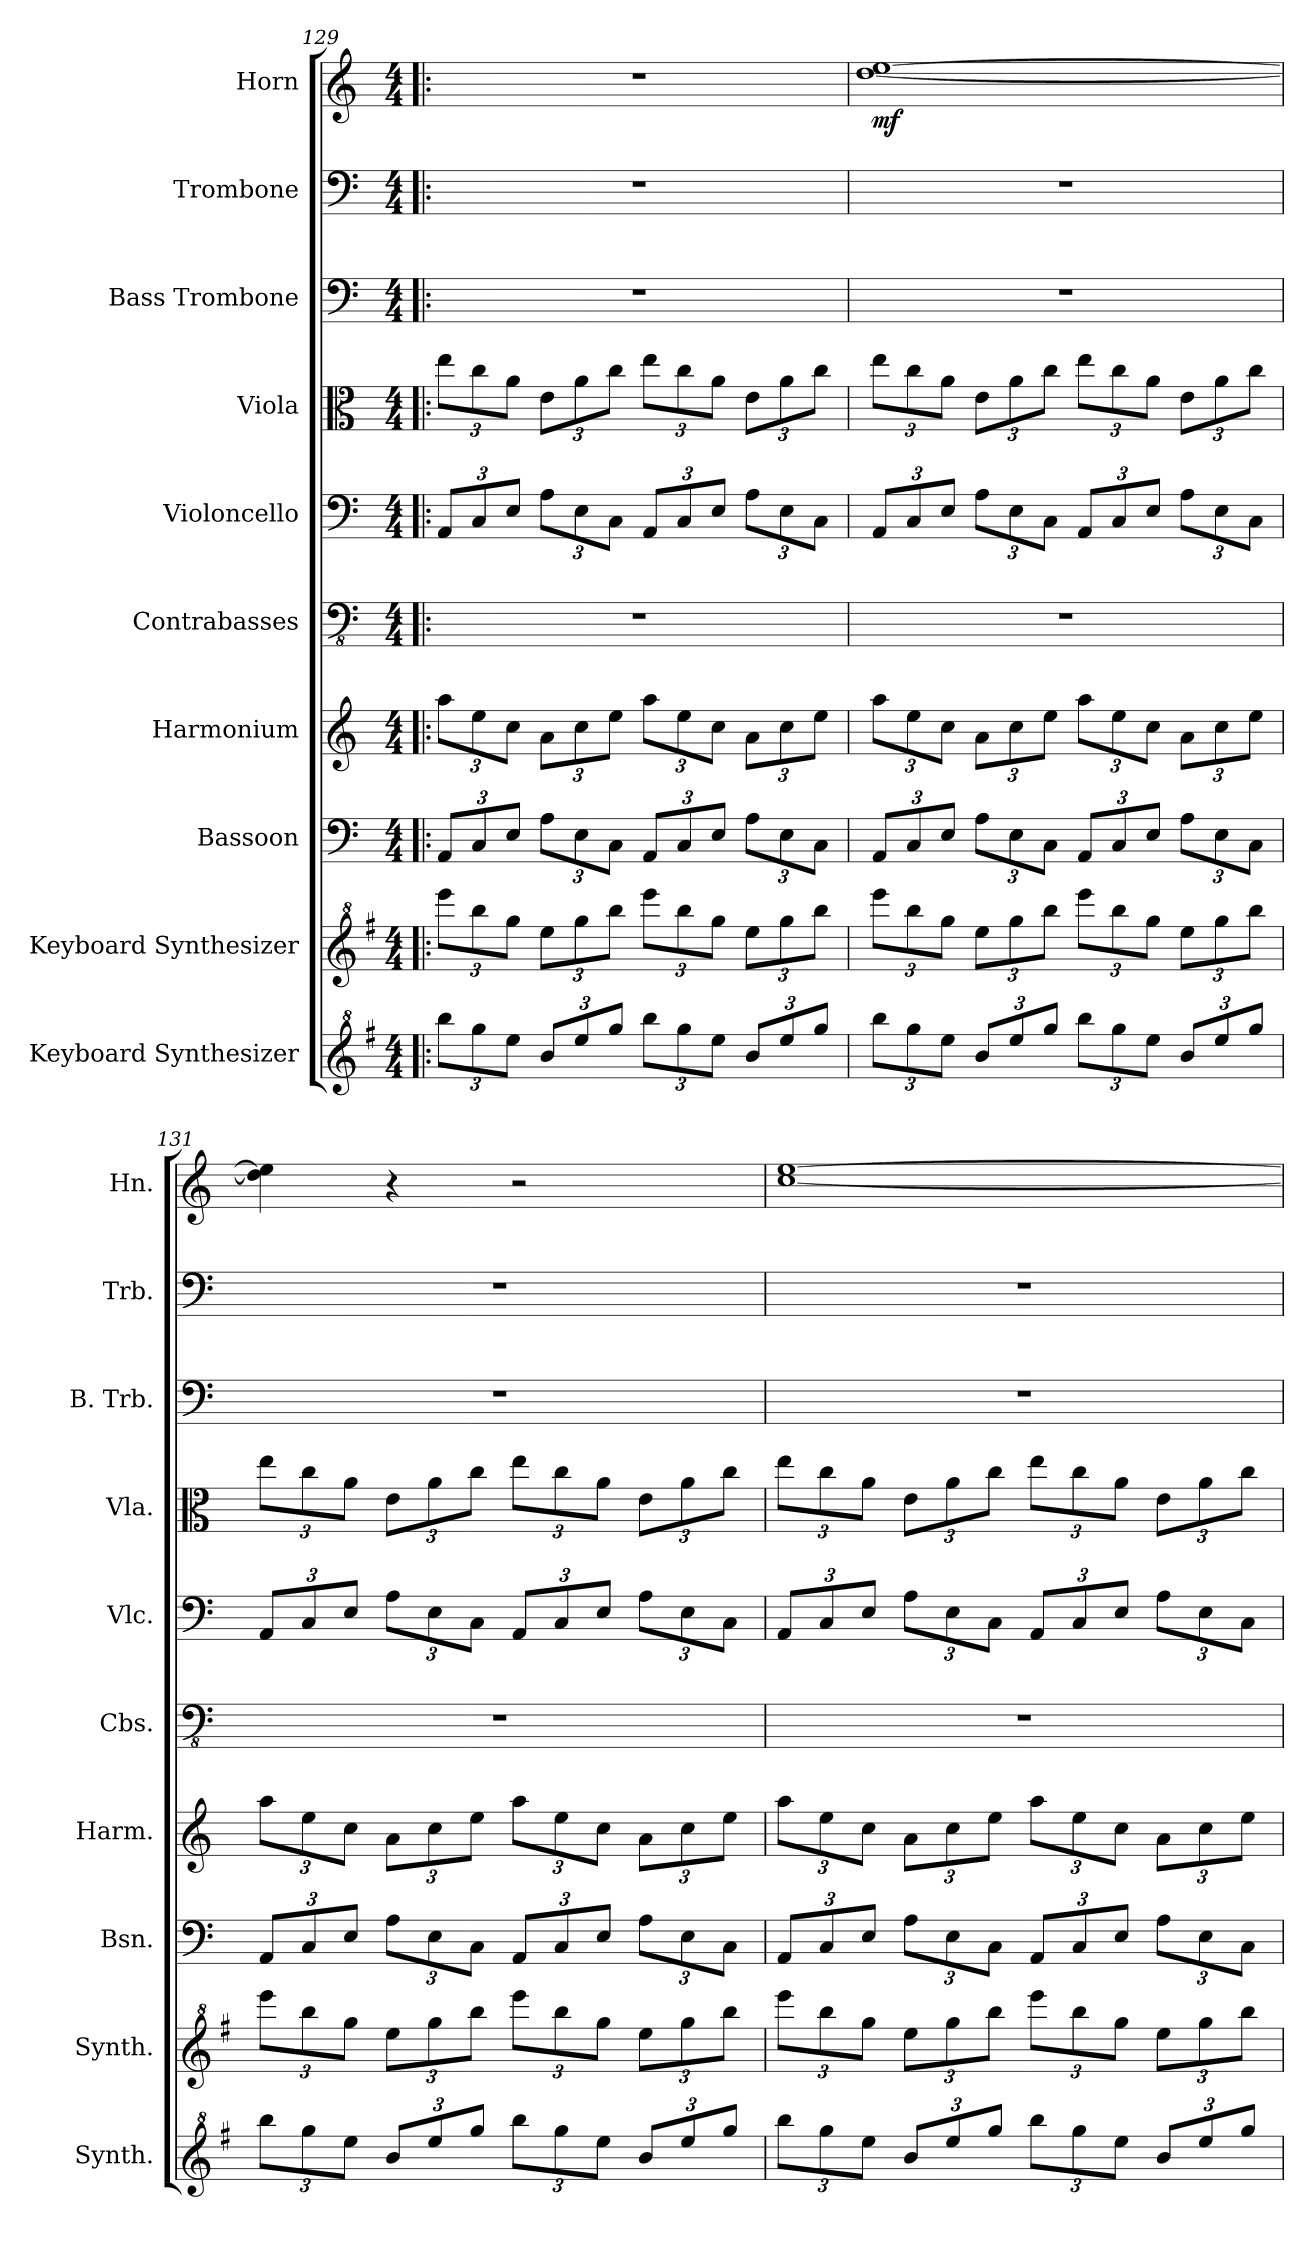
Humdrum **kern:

**kern	**kern	**kern	**kern	**kern	**kern	**kern	**kern	**kern	**kern	**dynam
*part10	*part9	*part8	*part7	*part6	*part5	*part4	*part3	*part2	*part1	*part1
*staff10	*staff9	*staff8	*staff7	*staff6	*staff5	*staff4	*staff3	*staff2	*staff1	*staff1
*I"Keyboard Synthesizer	*I"Keyboard Synthesizer	*I"Bassoon	*I"Harmonium	*I"Contrabasses	*I"Violoncello	*I"Viola	*I"Bass Trombone	*I"Trombone	*I"Horn	*
*I'Synth.	*I'Synth.	*I'Bsn.	*I'Harm.	*I'Cbs.	*I'Vlc.	*I'Vla.	*I'B. Trb.	*I'Trb.	*I'Hn.	*
!!LO:PB:g=z
*clefG^2	*clefG^2	*clefF4	*clefG2	*clefFv4	*clefF4	*clefC3	*clefF4	*clefF4	*clefG2	*
*ITrd4c7	*ITrd4c7	*	*	*	*	*	*	*	*ITrd4c7	*
*k[]	*k[]	*k[]	*k[]	*k[]	*k[]	*k[]	*k[]	*k[]	*k[b-]	*
*M4/4	*M4/4	*M4/4	*M4/4	*M4/4	*M4/4	*M4/4	*M4/4	*M4/4	*M4/4	*
*Xbrackettup	*Xbrackettup	*Xbrackettup	*Xbrackettup	*	*Xbrackettup	*Xbrackettup	*	*	*	*
=129!|:	=129!|:	=129!|:	=129!|:	=129!|:	=129!|:	=129!|:	=129!|:	=129!|:	=129!|:	=129!|:
12eee\L	12aaa\L	12AA/L	12aa\L	1r	12AA/L	12ee\L	1r	1r	1r	.
12ccc\	12eee\	12C/	12ee\	.	12C/	12cc\	.	.	.	.
12aa\J	12ccc\J	12E/J	12cc\J	.	12E/J	12a\J	.	.	.	.
12ee/L	12aa\L	12A\L	12a\L	.	12A\L	12e\L	.	.	.	.
12aa/	12ccc\	12E\	12cc\	.	12E\	12a\	.	.	.	.
12ccc/J	12eee\J	12C\J	12ee\J	.	12C\J	12cc\J	.	.	.	.
12eee\L	12aaa\L	12AA/L	12aa\L	.	12AA/L	12ee\L	.	.	.	.
12ccc\	12eee\	12C/	12ee\	.	12C/	12cc\	.	.	.	.
12aa\J	12ccc\J	12E/J	12cc\J	.	12E/J	12a\J	.	.	.	.
12ee/L	12aa\L	12A\L	12a\L	.	12A\L	12e\L	.	.	.	.
12aa/	12ccc\	12E\	12cc\	.	12E\	12a\	.	.	.	.
12ccc/J	12eee\J	12C\J	12ee\J	.	12C\J	12cc\J	.	.	.	.
=130	=130	=130	=130	=130	=130	=130	=130	=130	=130	=130
!	!	!	!	!	!	!	!	!	!	!LO:DY:b
12eee\L	12aaa\L	12AA/L	12aa\L	1r	12AA/L	12ee\L	1r	1r	[1g [1a	mf
12ccc\	12eee\	12C/	12ee\	.	12C/	12cc\	.	.	.	.
12aa\J	12ccc\J	12E/J	12cc\J	.	12E/J	12a\J	.	.	.	.
12ee/L	12aa\L	12A\L	12a\L	.	12A\L	12e\L	.	.	.	.
12aa/	12ccc\	12E\	12cc\	.	12E\	12a\	.	.	.	.
12ccc/J	12eee\J	12C\J	12ee\J	.	12C\J	12cc\J	.	.	.	.
12eee\L	12aaa\L	12AA/L	12aa\L	.	12AA/L	12ee\L	.	.	.	.
12ccc\	12eee\	12C/	12ee\	.	12C/	12cc\	.	.	.	.
12aa\J	12ccc\J	12E/J	12cc\J	.	12E/J	12a\J	.	.	.	.
12ee/L	12aa\L	12A\L	12a\L	.	12A\L	12e\L	.	.	.	.
12aa/	12ccc\	12E\	12cc\	.	12E\	12a\	.	.	.	.
12ccc/J	12eee\J	12C\J	12ee\J	.	12C\J	12cc\J	.	.	.	.
=131	=131	=131	=131	=131	=131	=131	=131	=131	=131	=131
12eee\L	12aaa\L	12AA/L	12aa\L	1r	12AA/L	12ee\L	1r	1r	4g\] 4a\]	.
12ccc\	12eee\	12C/	12ee\	.	12C/	12cc\	.	.	.	.
12aa\J	12ccc\J	12E/J	12cc\J	.	12E/J	12a\J	.	.	.	.
12ee/L	12aa\L	12A\L	12a\L	.	12A\L	12e\L	.	.	4r	.
12aa/	12ccc\	12E\	12cc\	.	12E\	12a\	.	.	.	.
12ccc/J	12eee\J	12C\J	12ee\J	.	12C\J	12cc\J	.	.	.	.
12eee\L	12aaa\L	12AA/L	12aa\L	.	12AA/L	12ee\L	.	.	2r	.
12ccc\	12eee\	12C/	12ee\	.	12C/	12cc\	.	.	.	.
12aa\J	12ccc\J	12E/J	12cc\J	.	12E/J	12a\J	.	.	.	.
12ee/L	12aa\L	12A\L	12a\L	.	12A\L	12e\L	.	.	.	.
12aa/	12ccc\	12E\	12cc\	.	12E\	12a\	.	.	.	.
12ccc/J	12eee\J	12C\J	12ee\J	.	12C\J	12cc\J	.	.	.	.
!!LO:LB:g=z
=132	=132	=132	=132	=132	=132	=132	=132	=132	=132	=132
12eee\L	12aaa\L	12AA/L	12aa\L	1r	12AA/L	12ee\L	1r	1r	[1f [1a	.
12ccc\	12eee\	12C/	12ee\	.	12C/	12cc\	.	.	.	.
12aa\J	12ccc\J	12E/J	12cc\J	.	12E/J	12a\J	.	.	.	.
12ee/L	12aa\L	12A\L	12a\L	.	12A\L	12e\L	.	.	.	.
12aa/	12ccc\	12E\	12cc\	.	12E\	12a\	.	.	.	.
12ccc/J	12eee\J	12C\J	12ee\J	.	12C\J	12cc\J	.	.	.	.
12eee\L	12aaa\L	12AA/L	12aa\L	.	12AA/L	12ee\L	.	.	.	.
12ccc\	12eee\	12C/	12ee\	.	12C/	12cc\	.	.	.	.
12aa\J	12ccc\J	12E/J	12cc\J	.	12E/J	12a\J	.	.	.	.
12ee/L	12aa\L	12A\L	12a\L	.	12A\L	12e\L	.	.	.	.
12aa/	12ccc\	12E\	12cc\	.	12E\	12a\	.	.	.	.
12ccc/J	12eee\J	12C\J	12ee\J	.	12C\J	12cc\J	.	.	.	.
=	=	=	=	=	=	=	=	=	=	=
*-	*-	*-	*-	*-	*-	*-	*-	*-	*-	*-
